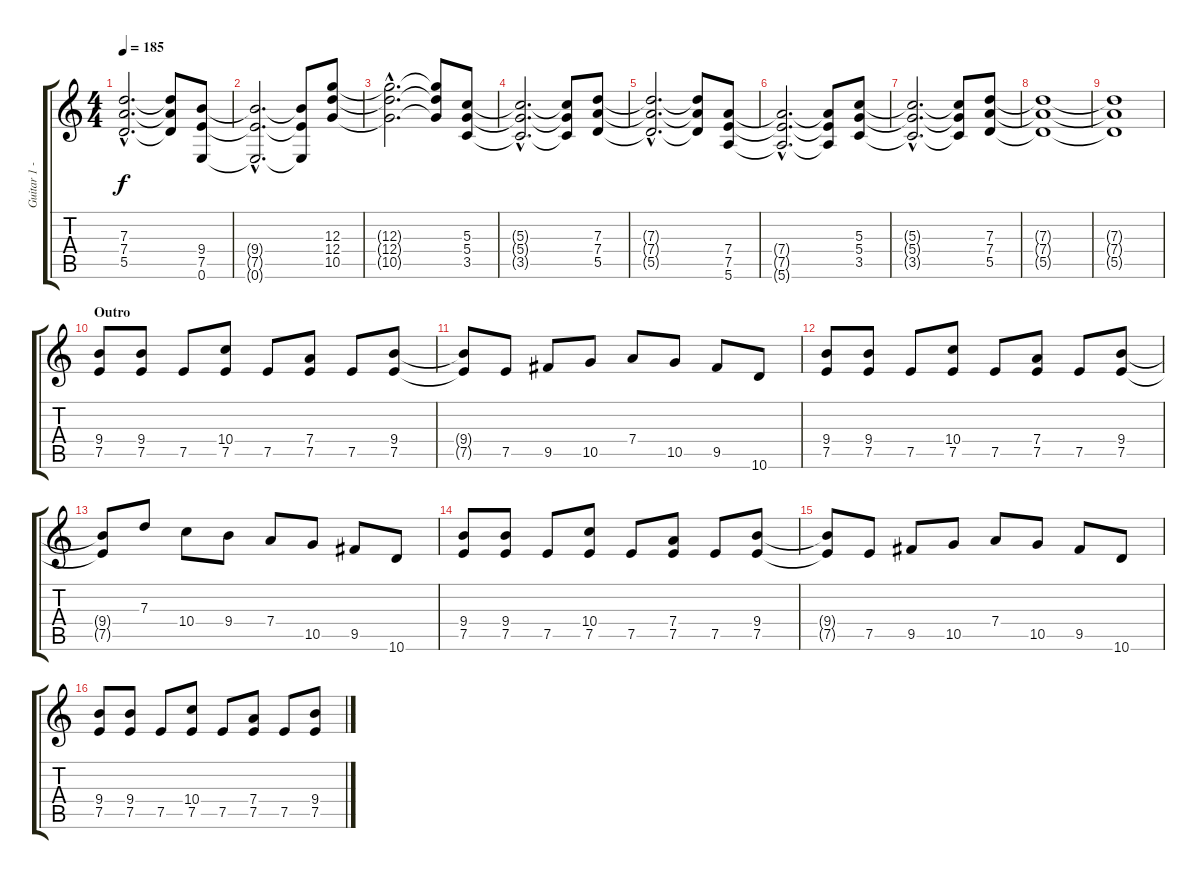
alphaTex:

\track ("Guitar 1 - Murray" "Guitar 1 -") {instrument distortionguitar}
\staff {score tabs}
\tuning (E4 B3 G3 D3 A2 E2) {hide}
\ts (4 4)
\tempo 185
\clef g2
\ks c
(7.3{hac t} 7.4{hac t} 5.5{hac t}).2{d dy f} (7.3{t} 7.4{t} 5.5{t}).8 (9.4 7.5 0.6).8 |
(9.4{hac t} 7.5{hac t} 0.6{hac t}).2{d} (9.4{t} 7.5{t} 0.6{t}).8 (12.3 12.4 10.5).8 |
(12.3{hac t} 12.4{hac t} 10.5{hac t}).2{d} (12.3{t} 12.4{t} 10.5{t}).8 (5.3 5.4 3.5).8 |
(5.3{hac t} 5.4{hac t} 3.5{hac t}).2{d} (5.3{t} 5.4{t} 3.5{t}).8 (7.3 7.4 5.5).8 |
(7.3{hac t} 7.4{hac t} 5.5{hac t}).2{d} (7.3{t} 7.4{t} 5.5{t}).8 (7.4 7.5 5.6).8 |
(7.4{hac t} 7.5{hac t} 5.6{hac t}).2{d} (7.4{t} 7.5{t} 5.6{t}).8 (5.3 5.4 3.5).8 |
(5.3{hac t} 5.4{hac t} 3.5{hac t}).2{d} (5.3{t} 5.4{t} 3.5{t}).8 (7.3 7.4 5.5).8 |
(7.3{t} 7.4{t} 5.5{t}).1 |
(7.3{t} 7.4{t} 5.5{t}).1 |
\section ("" "Outro")
(9.4 7.5).8 (9.4 7.5).8 7.5.8 (10.4 7.5).8 7.5.8 (7.4 7.5).8 7.5.8 (9.4 7.5).8 |
(9.4{t} 7.5{t}).8 7.5.8 9.5.8 10.5.8 7.4.8 10.5.8 9.5.8 10.6.8 |
(9.4 7.5).8 (9.4 7.5).8 7.5.8 (10.4 7.5).8 7.5.8 (7.4 7.5).8 7.5.8 (9.4 7.5).8 |
(9.4{t} 7.5{t}).8 7.3.8 10.4.8 9.4.8 7.4.8 10.5.8 9.5.8 10.6.8 |
(9.4 7.5).8 (9.4 7.5).8 7.5.8 (10.4 7.5).8 7.5.8 (7.4 7.5).8 7.5.8 (9.4 7.5).8 |
(9.4{t} 7.5{t}).8 7.5.8 9.5.8 10.5.8 7.4.8 10.5.8 9.5.8 10.6.8 |
(9.4 7.5).8 (9.4 7.5).8 7.5.8 (10.4 7.5).8 7.5.8 (7.4 7.5).8 7.5.8 (9.4{ss} 7.5{ss}).8
